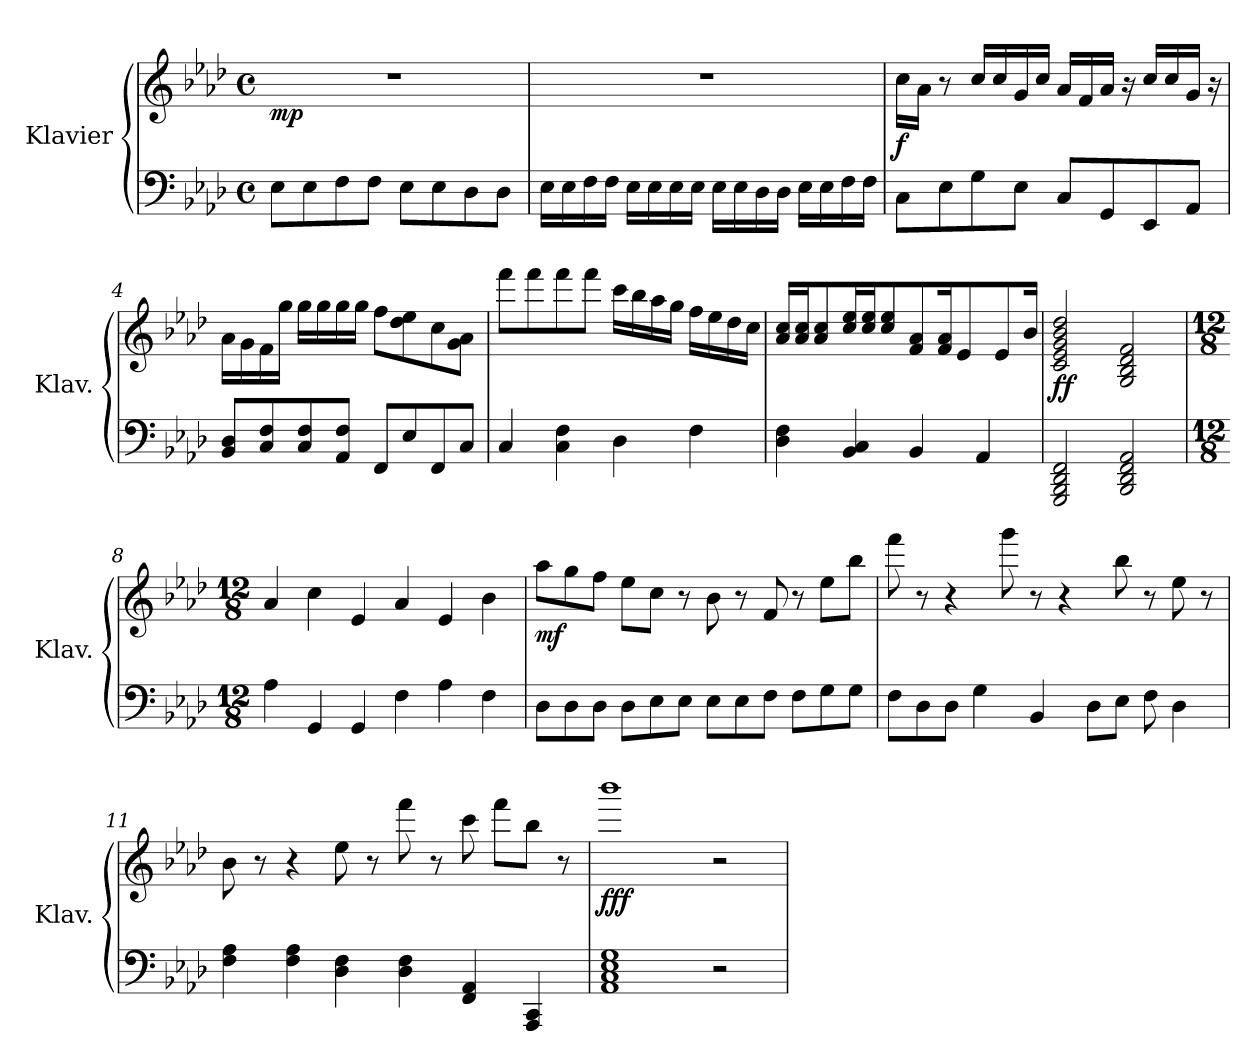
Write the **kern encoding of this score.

**kern	**kern	**dynam
*part1	*part1	*part1
*staff2	*staff1	*staff1/2
*I"Klavier	*	*
*I'Klav.	*	*
*clefF4	*clefG2	*
*k[b-e-a-d-]	*k[b-e-a-d-]	*
*M4/4	*M4/4	*
*met(c)	*met(c)	*
*MM160	*MM160	*
=1	=1	=1
!	!	!LO:DY:b
8E-\L	1r	mp
8E-\	.	.
8F\	.	.
8F\J	.	.
8E-\L	.	.
8E-\	.	.
8D-\	.	.
8D-\J	.	.
=2	=2	=2
16E-\LL	1r	.
16E-\	.	.
16F\	.	.
16F\JJ	.	.
16E-\LL	.	.
16E-\	.	.
16E-\	.	.
16E-\JJ	.	.
16E-\LL	.	.
16E-\	.	.
16D-\	.	.
16D-\JJ	.	.
16E-\LL	.	.
16E-\	.	.
16F\	.	.
16F\JJ	.	.
=3	=3	=3
!	!	!LO:DY:b
8C\L	16cc\LL	f
.	16a-\JJ	.
8E-\	8r	.
8G\	16cc/LL	.
.	16cc/	.
8E-\J	16g/	.
.	16cc/JJ	.
8C/L	16a-/LL	.
.	16f/	.
8GG/	16a-/JJ	.
.	16r	.
8EE-/	16cc/LL	.
.	16cc/	.
8AA-/J	16g/JJ	.
.	16r	.
!!LO:LB:g=z
=4	=4	=4
8BB-/ 8D-/L	16a-\LL	.
.	16g\	.
8C/ 8F/	16f\	.
.	16gg\JJ	.
8C/ 8F/	16gg\LL	.
.	16gg\	.
8AA-/ 8F/J	16gg\	.
.	16gg\JJ	.
8FF/L	8ff\L	.
8E-/	8dd-\ 8ee-\	.
8FF/	8cc\	.
8C/J	8g\ 8a-\J	.
=5	=5	=5
4C/	8fff\L	.
.	8fff\	.
4C\ 4F\	8fff\	.
.	8fff\J	.
4D-\	16ccc\LL	.
.	16bb-\	.
.	16aa-\	.
.	16gg\JJ	.
4F\	16ff\LL	.
.	16ee-\	.
.	16dd-\	.
.	16cc\JJ	.
=6	=6	=6
4D-\ 4F\	16a-/ 16cc/LL	.
.	16a-/ 16cc/J	.
.	8a-/ 8cc/	.
4BB-/ 4C/	16cc/ 16ee-/L	.
.	16cc/ 16ee-/J	.
.	8cc/ 8ee-/	.
4BB-/	8f/ 8a-/	.
.	16f/ 16a-/K	.
.	8e-/	.
4AA-/	.	.
.	8e-/	.
.	16b-/Jk	.
!!LO:LB:g=z
=7	=7	=7
!	!	!LO:DY:b
2GGG/ 2BBB-/ 2DD-/ 2FF/	2c/ 2e-/ 2g/ 2b-/ 2dd-/	ff
2BBB-/ 2DD-/ 2FF/ 2AA-/	2G/ 2B-/ 2d-/ 2f/	.
=8	=8	=8
*M12/8	*M12/8	*
4A-\	4a-/	.
4GG/	4cc\	.
4GG/	4e-/	.
4F\	4a-/	.
4A-\	4e-/	.
4F\	4b-\	.
=9	=9	=9
!	!	!LO:DY:b
8D-\L	8aa-\L	mf
8D-\	8gg\	.
8D-\J	8ff\J	.
8D-\L	8ee-\L	.
8E-\	8cc\J	.
8E-\J	8r	.
8E-\L	8b-\	.
8E-\	8r	.
8F\J	8f/	.
8F\L	8r	.
8G\	8ee-\L	.
8G\J	8bb-\J	.
=10	=10	=10
8F\L	8fff\	.
8D-\	8r	.
8D-\J	4r	.
4G\	.	.
.	8ggg\	.
4BB-/	8r	.
.	4r	.
8D-\L	.	.
8E-\J	8bb-\	.
8F\	8r	.
4D-\	8ee-\	.
.	8r	.
!!LO:LB:g=z
=11	=11	=11
4F\ 4A-\	8b-\	.
.	8r	.
4F\ 4A-\	4r	.
4D-\ 4F\	8ee-\	.
.	8r	.
4D-\ 4F\	8fff\	.
.	8r	.
4FF/ 4AA-/	8ccc\	.
.	8fff\L	.
4AAA-/ 4CC/	8bb-\J	.
.	8r	.
=12	=12	=12
!	!	!LO:DY:b
1AA- 1C 1E- 1G	1bbb-	fff
2r	2r	.
=	=	=
*-	*-	*-
